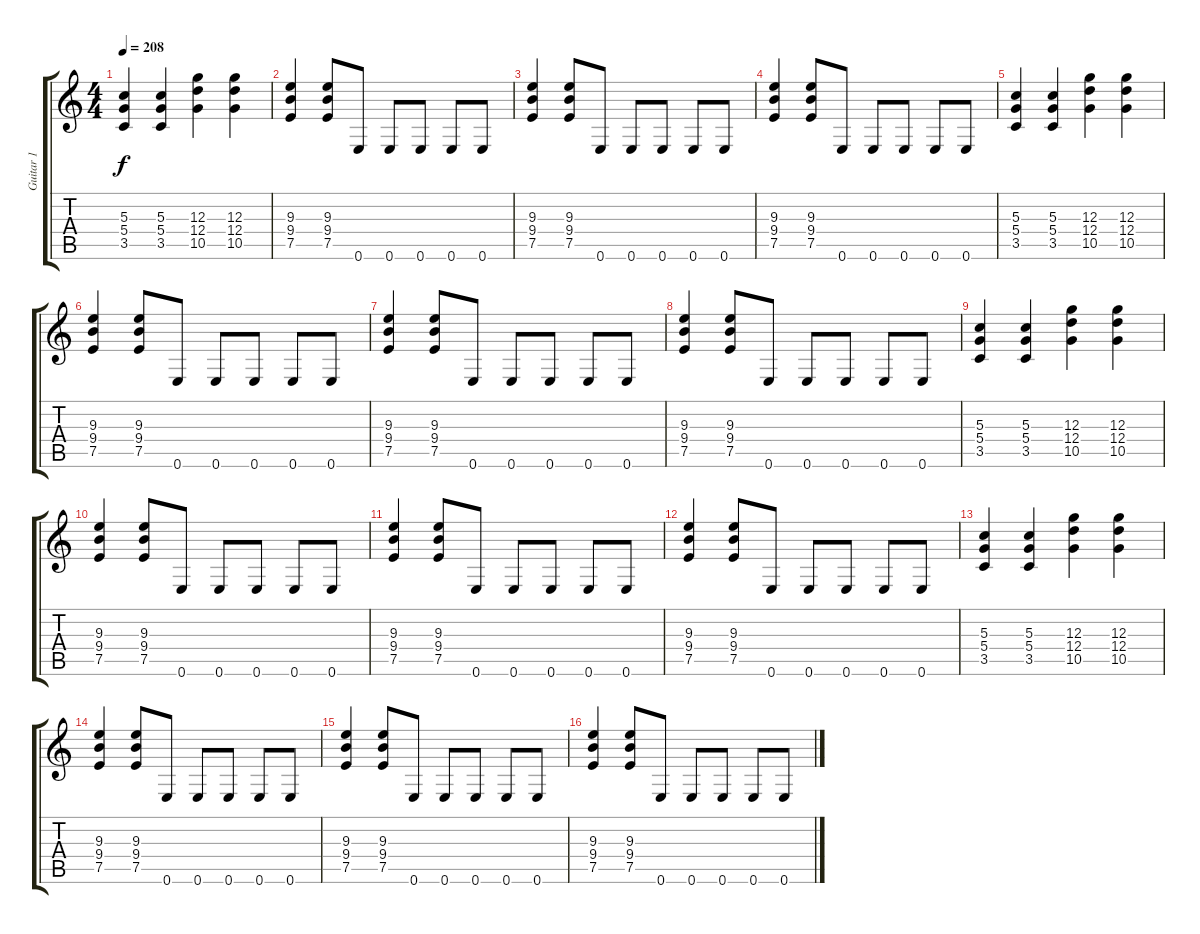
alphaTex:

\track ("Guitar 1" "Guitar 1") {instrument distortionguitar}
\staff {score tabs}
\tuning (E4 B3 G3 D3 A2 E2) {hide}
\ts (4 4)
\tempo 208
\clef g2
\ks c
(5.3 5.4 3.5).4{dy f} (5.3 5.4 3.5).4 (12.3 12.4 10.5).4 (12.3 12.4 10.5).4 |
(9.3 9.4 7.5).4 (9.3 9.4 7.5).8 0.6.8 0.6.8 0.6.8 0.6.8 0.6.8 |
(9.3 9.4 7.5).4 (9.3 9.4 7.5).8 0.6.8 0.6.8 0.6.8 0.6.8 0.6.8 |
(9.3 9.4 7.5).4 (9.3 9.4 7.5).8 0.6.8 0.6.8 0.6.8 0.6.8 0.6.8 |
(5.3 5.4 3.5).4 (5.3 5.4 3.5).4 (12.3 12.4 10.5).4 (12.3 12.4 10.5).4 |
(9.3 9.4 7.5).4 (9.3 9.4 7.5).8 0.6.8 0.6.8 0.6.8 0.6.8 0.6.8 |
(9.3 9.4 7.5).4 (9.3 9.4 7.5).8 0.6.8 0.6.8 0.6.8 0.6.8 0.6.8 |
(9.3 9.4 7.5).4 (9.3 9.4 7.5).8 0.6.8 0.6.8 0.6.8 0.6.8 0.6.8 |
(5.3 5.4 3.5).4 (5.3 5.4 3.5).4 (12.3 12.4 10.5).4 (12.3 12.4 10.5).4 |
(9.3 9.4 7.5).4 (9.3 9.4 7.5).8 0.6.8 0.6.8 0.6.8 0.6.8 0.6.8 |
(9.3 9.4 7.5).4 (9.3 9.4 7.5).8 0.6.8 0.6.8 0.6.8 0.6.8 0.6.8 |
(9.3 9.4 7.5).4 (9.3 9.4 7.5).8 0.6.8 0.6.8 0.6.8 0.6.8 0.6.8 |
(5.3 5.4 3.5).4 (5.3 5.4 3.5).4 (12.3 12.4 10.5).4 (12.3 12.4 10.5).4 |
(9.3 9.4 7.5).4 (9.3 9.4 7.5).8 0.6.8 0.6.8 0.6.8 0.6.8 0.6.8 |
(9.3 9.4 7.5).4 (9.3 9.4 7.5).8 0.6.8 0.6.8 0.6.8 0.6.8 0.6.8 |
(9.3 9.4 7.5).4 (9.3 9.4 7.5).8 0.6.8 0.6.8 0.6.8 0.6.8 0.6.8
